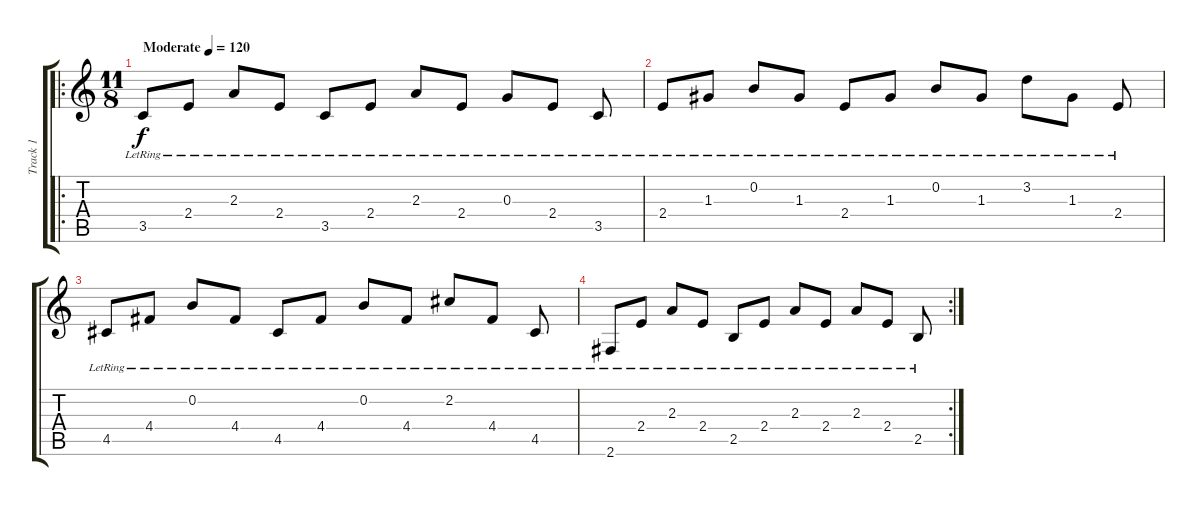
\track ("Track 1" "Track 1") {instrument acousticguitarsteel}
\staff {score tabs}
\tuning (E4 B3 G3 D3 A2 E2) {hide}
\ro
\ts (11 8)
\tempo (120 "Moderate")
\clef g2
\ks c
3.5{lr}.8{dy f instrument acousticguitarsteel} 2.4{lr}.8 2.3{lr}.8 2.4{lr}.8 3.5{lr}.8 2.4{lr}.8 2.3{lr}.8 2.4{lr}.8 0.3{lr}.8 2.4{lr}.8 3.5{lr}.8 |
2.4{lr}.8 1.3{lr}.8 0.2{lr}.8 1.3{lr}.8 2.4{lr}.8 1.3{lr}.8 0.2{lr}.8 1.3{lr}.8 3.2{lr}.8 1.3{lr}.8 2.4{lr}.8 |
4.5{lr}.8 4.4{lr}.8 0.2{lr}.8 4.4{lr}.8 4.5{lr}.8 4.4{lr}.8 0.2{lr}.8 4.4{lr}.8 2.2{lr}.8 4.4{lr}.8 4.5{lr}.8 |
\rc 2
2.6{lr}.8 2.4{lr}.8 2.3{lr}.8 2.4{lr}.8 2.5{lr}.8 2.4{lr}.8 2.3{lr}.8 2.4{lr}.8 2.3{lr}.8 2.4{lr}.8 2.5{lr}.8
